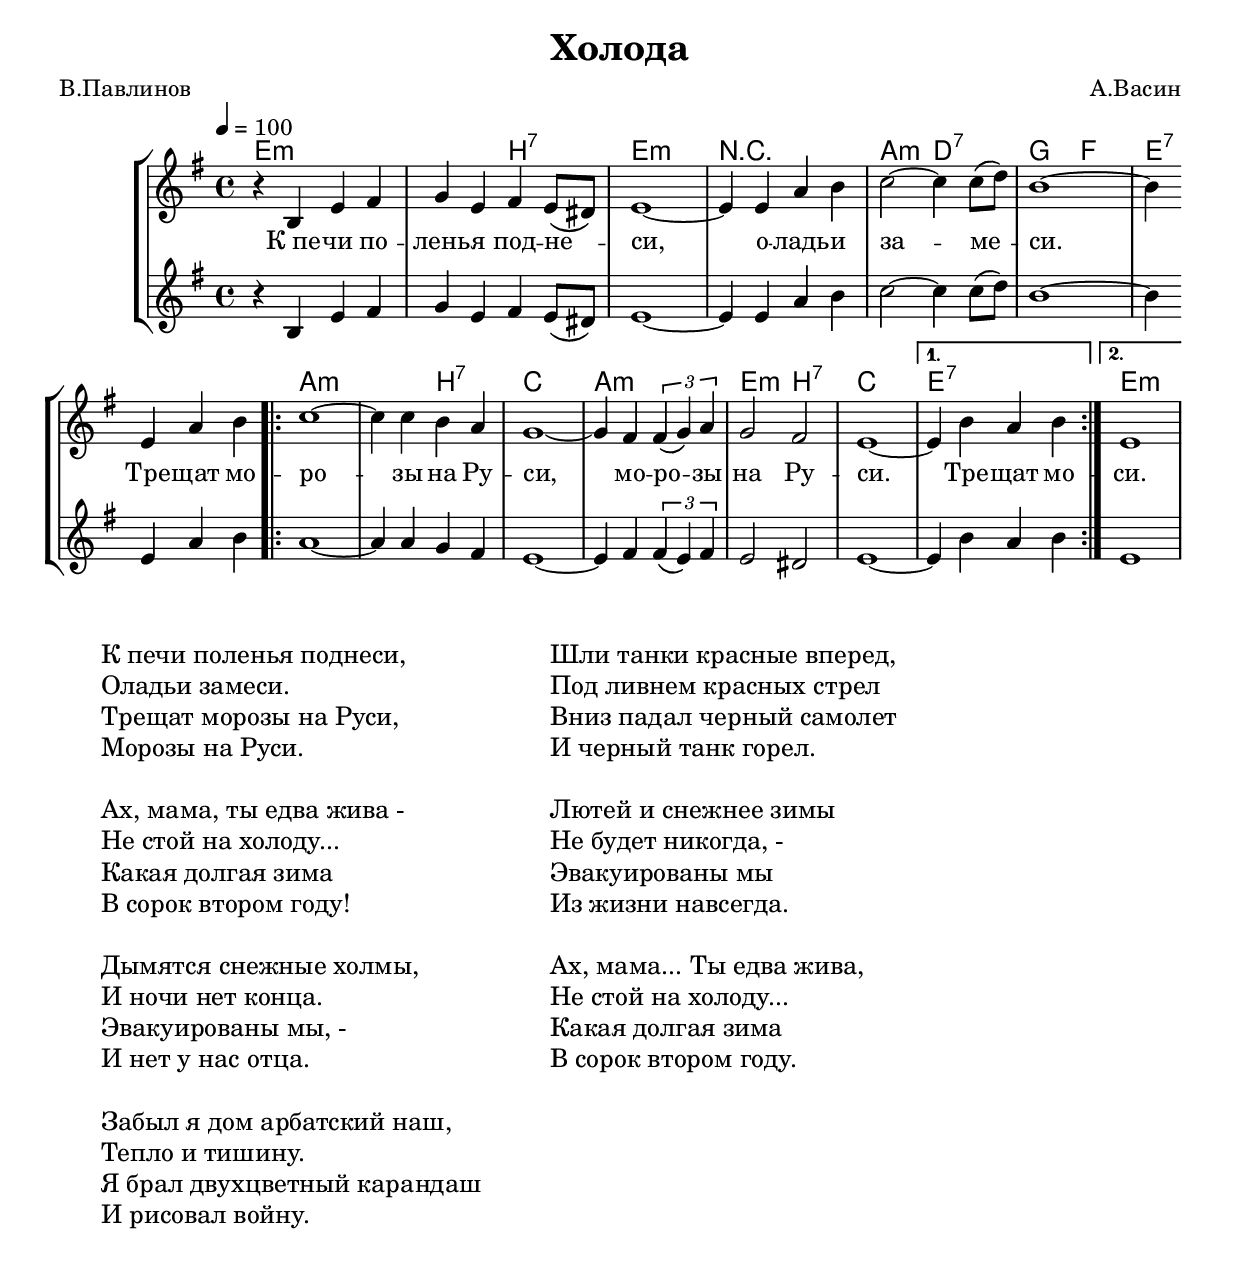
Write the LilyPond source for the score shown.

\version "2.11.0"
\header{
  title="Холода"
  poet="В.Павлинов"
  composer="А.Васин"
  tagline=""
}

%Буквенные обозначения, принятые в континентальной Европе:
%H --- си, B --- си-бемоль.
\include "deutsch.ly"

% Ajust size
%(set-global-staff-size 20.0)

% установка размера бумаги - полезно для одностраничного pdf
% #(set! paper-alist (cons '("my size" . (cons (* 210 mm) (* 297 mm))) paper-alist)) % это обычный A4
#(set! paper-alist (cons '("my size" . (cons (* 210 mm) (* 222 mm))) paper-alist)) % урезал высоту чтобы убрать пустое поле

\paper {
  #(set-paper-size "my size")
}

global = {
  \key e \minor
  \time 4/4
  \tempo 4 = 100
}

voiceOne = \new Voice = "one" { \relative c'' {
  r4 h, e fis
  g e fis e8 \( \melisma dis \) \melismaEnd
  e1~
  e4 e a h
  c2~ c4 c8 \( \melisma d\) \melismaEnd
  h1~
  h4 \break e, a h
  \repeat volta 2 { c1~
  c4 c h a
  g1~
  g4 fis \times 2/3 { fis \( \melisma g\) \melismaEnd a }
  g2 fis
  e1~ }
  \alternative {
    { e4 h' a h }
    { e,1 }
  }
}}

voiceTwo = \new Voice = "two" { \relative c'' {
  r4 h, e fis
  g e fis e8 \( \melisma dis \) \melismaEnd
  e1~
  e4 e a h
  c2~ c4 c8 \( \melisma d\) \melismaEnd
  h1~
  h4 e, a h
  \repeat volta 2 { a1~
  a4 a g fis
  e1~
  e4 fis \times 2/3 { fis \( \melisma e\) \melismaEnd fis }
  e2 dis
  e1~ }
  \alternative {
    { e4 h' a h }
    { e,1 }
  }
}}

verses = \new Lyrics \lyricsto "one" {
  К_пе -- чи по -- лень -- я под -- не -- си,
  о -- ладь -- и за -- ме -- си.
  Тре -- щат мо -- ро -- зы на Ру -- си,
  мо -- ро -- зы на Ру -- си. Тре -- щат мо -- си.
}

Chords = \new ChordNames \chordmode {
  % Обозначения аккордов, принятые в континентальной Европе
  \germanChords
  e1.:m h2:7 | e1:m | r |
  | a2:m d2:7 | g f | e1:7 |
  a1.:m  h2:7 | c1 | a:m |
  e2:m h:7 | c1 | e:7 | e:m |
}

\score{
  \new StaffGroup <<
    \Chords
    \new Staff
    <<
      \global
      \voiceOne
      \verses
    >>

    \new Staff
    <<
      \global
      \voiceTwo
    >>
  >>
  \layout{
    \context {
      \Score
      \remove "Bar_number_engraver"
    }
  }
}
\score{
  \unfoldRepeats {
    \new StaffGroup <<
      \new Staff
      <<
        \set Staff.midiInstrument = "flute"
        \global
        \voiceOne
        \verses
      >>

      \new Staff
      <<
        \set Staff.midiInstrument = "flute"
        \global
        \voiceTwo
      >>
    >>
  }
  \midi{}
}

\markup {
  \hspace #4
  \override #'(font-size . +1) % так можно изменить размер шрифта
  \column {
    "К печи поленья поднеси,"
    "Оладьи замеси."
    "Трещат морозы на Руси,"
    "Морозы на Руси."
    \vspace #1
    "Ах, мама, ты едва жива -"
    "Не стой на холоду..."
    "Какая долгая зима"
    "В сорок втором году!"
    \vspace #1
    "Дымятся снежные холмы,"
    "И ночи нет конца."
    "Эвакуированы мы, -"
    "И нет у нас отца."
    \vspace #1
    "Забыл я дом арбатский наш,"
    "Тепло и тишину."
    "Я брал двухцветный карандаш"
    "И рисовал войну."
  }
  \hspace #6
  \override #'(font-size . +1) % так можно изменить размер шрифта
  \column {
    "Шли танки красные вперед,"
    "Под ливнем красных стрел"
    "Вниз падал черный самолет"
    "И черный танк горел."
    \vspace #1
    "Лютей и снежнее зимы"
    "Не будет никогда, -"
    "Эвакуированы мы"
    "Из жизни навсегда."
    \vspace #1
    "Ах, мама... Ты едва жива,"
    "Не стой на холоду..."
    "Какая долгая зима"
    "В сорок втором году."
  }
}
